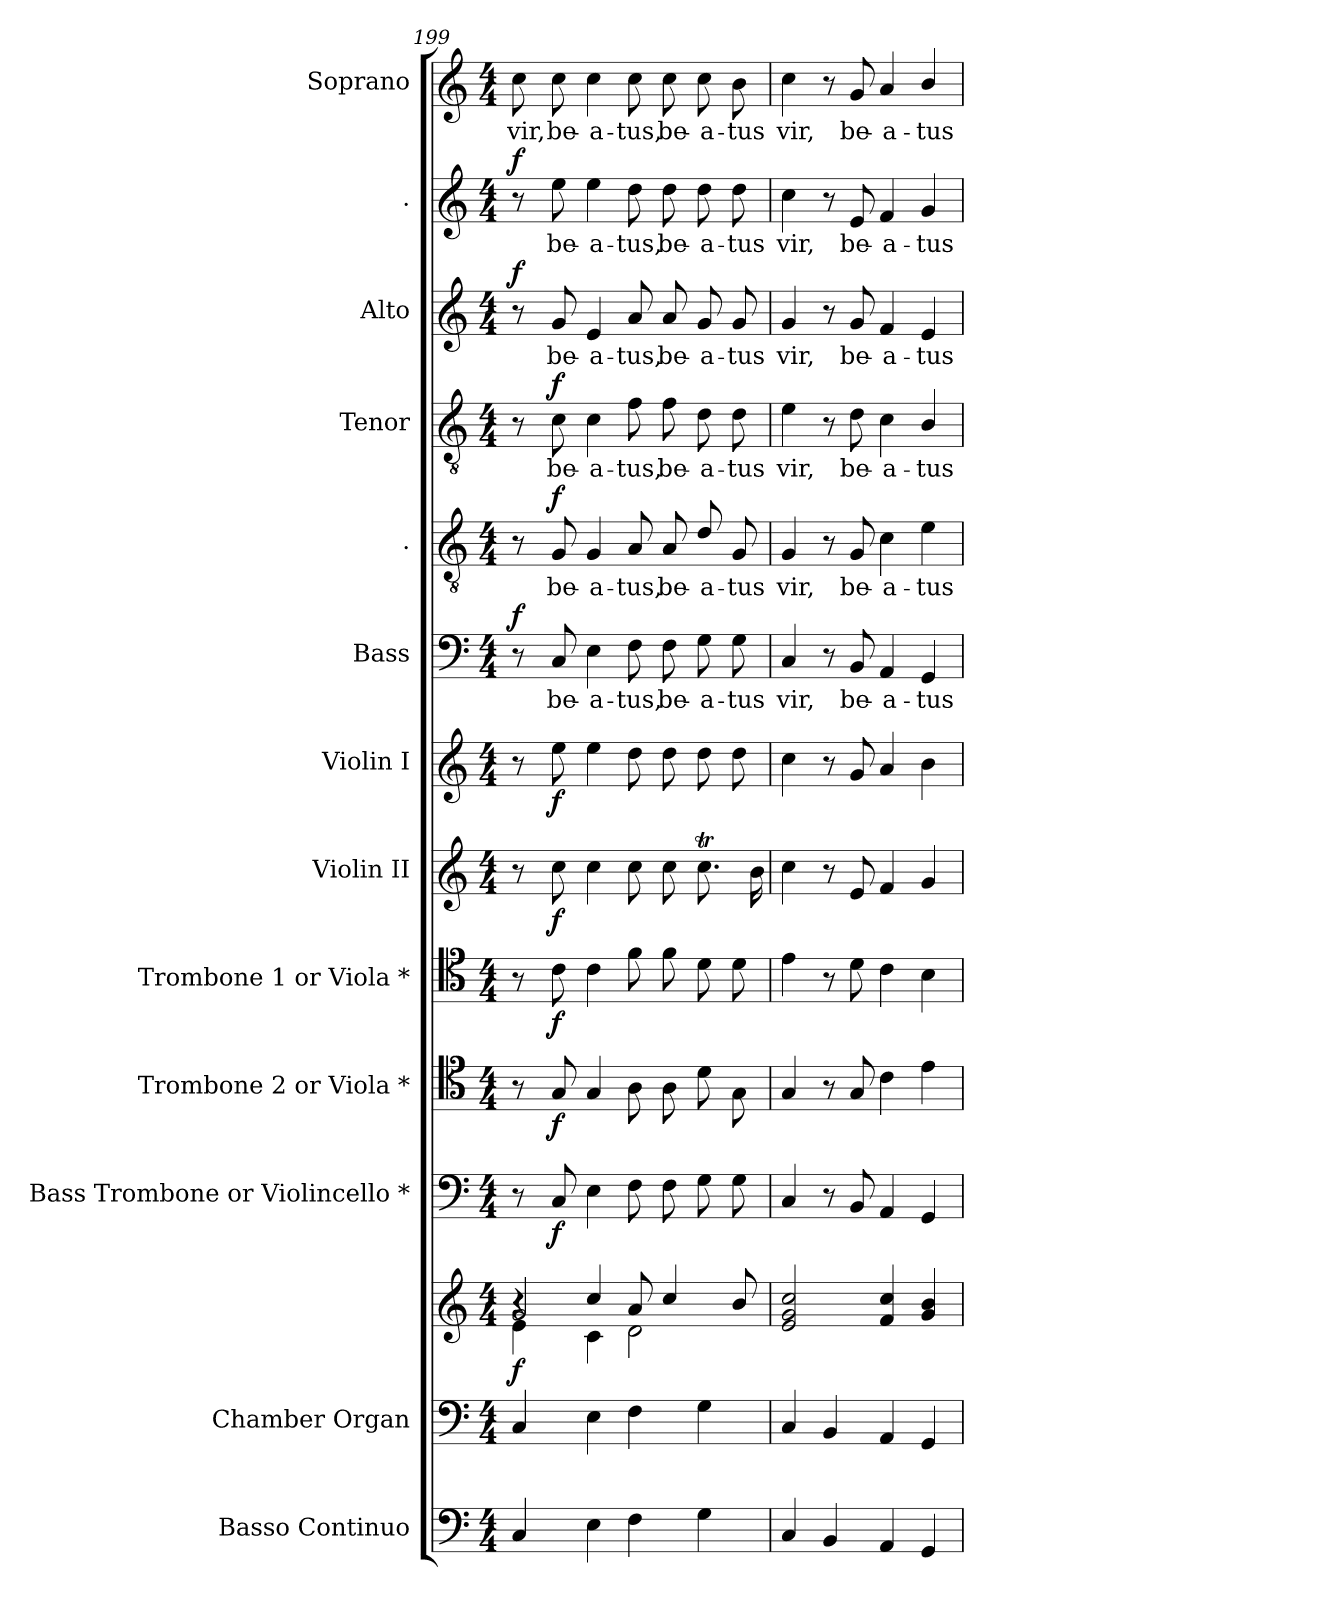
**kern	**kern	**kern	**dynam	**kern	**dynam	**kern	**dynam	**kern	**dynam	**kern	**dynam	**kern	**dynam	**kern	**text	**dynam	**kern	**text	**dynam	**kern	**text	**dynam	**kern	**text	**dynam	**kern	**text	**dynam	**kern	**text
*part13	*part12	*part12	*part12	*part11	*part11	*part10	*part10	*part9	*part9	*part8	*part8	*part7	*part7	*part6	*part6	*part6	*part5	*part5	*part5	*part4	*part4	*part4	*part3	*part3	*part3	*part2	*part2	*part2	*part1	*part1
*staff14	*staff13	*staff12	*staff12/13	*staff11	*staff11	*staff10	*staff10	*staff9	*staff9	*staff8	*staff8	*staff7	*staff7	*staff6	*staff6	*staff6	*staff5	*staff5	*staff5	*staff4	*staff4	*staff4	*staff3	*staff3	*staff3	*staff2	*staff2	*staff2	*staff1	*staff1
*I"Basso  Continuo	*I"Chamber  Organ	*	*	*I"Bass Trombone or Violincello *	*	*I"Trombone 2 or Viola *	*	*I"Trombone 1 or Viola *	*	*I"Violin II	*	*I"Violin I	*	*I"Bass	*	*	*I".	*	*	*I"Tenor	*	*	*I"Alto	*	*	*I".	*	*	*I"Soprano	*
*I'B Cont	*I'Org.	*	*	*I'B. Tbn.	*	*I'Tbn 2	*	*I'Tbn 1	*	*I'Vln. II	*	*I'Vln. I	*	*I'B.	*	*	*	*	*	*I'T,	*	*	*I'A.	*	*	*	*	*	*I'S.	*
*clefF4	*clefF4	*clefG2	*	*clefF4	*	*clefC4	*	*clefC4	*	*clefG2	*	*clefG2	*	*clefF4	*	*	*clefGv2	*	*	*clefGv2	*	*	*clefG2	*	*	*clefG2	*	*	*clefG2	*
*ITrd7c12	*	*	*	*	*	*	*	*	*	*	*	*	*	*	*	*	*ITrd7c12	*	*	*ITrd7c12	*	*	*	*	*	*	*	*	*	*
*k[]	*k[]	*k[]	*	*k[]	*	*k[]	*	*k[]	*	*k[]	*	*k[]	*	*k[]	*	*	*k[]	*	*	*k[]	*	*	*k[]	*	*	*k[]	*	*	*k[]	*
*C:	*C:	*C:	*	*C:	*	*C:	*	*C:	*	*C:	*	*C:	*	*C:	*	*	*C:	*	*	*C:	*	*	*C:	*	*	*C:	*	*	*C:	*
*M4/4	*M4/4	*M4/4	*	*M4/4	*	*M4/4	*	*M4/4	*	*M4/4	*	*M4/4	*	*M4/4	*	*	*M4/4	*	*	*M4/4	*	*	*M4/4	*	*	*M4/4	*	*	*M4/4	*
=199	=199	=199	=199	=199	=199	=199	=199	=199	=199	=199	=199	=199	=199	=199	=199	=199	=199	=199	=199	=199	=199	=199	=199	=199	=199	=199	=199	=199	=199	=199
*	*	*^	*	*	*	*	*	*	*	*	*	*	*	*	*	*	*	*	*	*	*	*	*	*	*	*	*	*	*	*
*	*	*	*^	*	*	*	*	*	*	*	*	*	*	*	*	*	*	*	*	*	*	*	*	*	*	*	*	*	*	*	*
!	!	!	!	!	!	!	!	!	!	!	!	!	!	!	!	!	!	!	!	!	!	!	!	!	!	!	!	!	!	!	!	!LO:LY:b:color=#000000
4CCi/	4Ci/	2gi/	4ei\	4r	f	8r	.	8r	.	8r	.	8r	.	8r	.	8r	.	f	8r	.	.	8r	.	.	8r	.	f	8r	.	f	8cci\	vir,
!	!	!	!	!	!	!	!	!	!	!	!	!	!	!	!	!	!LO:LY:b:color=#000000	!	!	!	!	!	!	!	!	!	!	!	!	!	!	!
!	!	!	!	!	!	!	!	!	!	!	!	!	!	!	!	!	!	!	!	!LO:LY:b:color=#000000	!	!	!	!	!	!	!	!	!	!	!	!
!	!	!	!	!	!	!	!	!	!	!	!	!	!	!	!	!	!	!	!	!	!	!	!LO:LY:b:color=#000000	!	!	!	!	!	!	!	!	!
!	!	!	!	!	!	!	!	!	!	!	!	!	!	!	!	!	!	!	!	!	!	!	!	!	!	!LO:LY:b:color=#000000	!	!	!	!	!	!
!	!	!	!	!	!	!	!	!	!	!	!	!	!	!	!	!	!	!	!	!	!	!	!	!	!	!	!	!	!LO:LY:b:color=#000000	!	!	!
!	!	!	!	!	!	!	!	!	!	!	!	!	!	!	!	!	!	!	!	!	!	!	!	!	!	!	!	!	!	!	!	!LO:LY:b:color=#000000
.	.	.	.	.	.	8Ci/	f	8Gi/	f	8ci\	f	8cci\	f	8eei\	f	8Ci/	be-	.	8GGi/	be-	f	8Ci\	be-	f	8gi/	be-	.	8eei\	be-	.	8cci\	be-
!	!	!	!	!	!	!	!	!	!	!	!	!	!	!	!	!	!LO:LY:b:color=#000000	!	!	!	!	!	!	!	!	!	!	!	!	!	!	!
!	!	!	!	!	!	!	!	!	!	!	!	!	!	!	!	!	!	!	!	!LO:LY:b:color=#000000	!	!	!	!	!	!	!	!	!	!	!	!
!	!	!	!	!	!	!	!	!	!	!	!	!	!	!	!	!	!	!	!	!	!	!	!LO:LY:b:color=#000000	!	!	!	!	!	!	!	!	!
!	!	!	!	!	!	!	!	!	!	!	!	!	!	!	!	!	!	!	!	!	!	!	!	!	!	!LO:LY:b:color=#000000	!	!	!	!	!	!
!	!	!	!	!	!	!	!	!	!	!	!	!	!	!	!	!	!	!	!	!	!	!	!	!	!	!	!	!	!LO:LY:b:color=#000000	!	!	!
!	!	!	!	!	!	!	!	!	!	!	!	!	!	!	!	!	!	!	!	!	!	!	!	!	!	!	!	!	!	!	!	!LO:LY:b:color=#000000
4EEi\	4Ei\	.	4ci\	4cci/	.	4Ei\	.	4Gi/	.	4ci\	.	4cci\	.	4eei\	.	4Ei\	-a-	.	4GGi/	-a-	.	4Ci\	-a-	.	4ei/	-a-	.	4eei\	-a-	.	4cci\	-a-
!	!	!	!	!	!	!	!	!	!	!	!	!	!	!	!	!	!LO:LY:b:color=#000000	!	!	!	!	!	!	!	!	!	!	!	!	!	!	!
!	!	!	!	!	!	!	!	!	!	!	!	!	!	!	!	!	!	!	!	!LO:LY:b:color=#000000	!	!	!	!	!	!	!	!	!	!	!	!
!	!	!	!	!	!	!	!	!	!	!	!	!	!	!	!	!	!	!	!	!	!	!	!LO:LY:b:color=#000000	!	!	!	!	!	!	!	!	!
!	!	!	!	!	!	!	!	!	!	!	!	!	!	!	!	!	!	!	!	!	!	!	!	!	!	!LO:LY:b:color=#000000	!	!	!	!	!	!
!	!	!	!	!	!	!	!	!	!	!	!	!	!	!	!	!	!	!	!	!	!	!	!	!	!	!	!	!	!LO:LY:b:color=#000000	!	!	!
!	!	!	!	!	!	!	!	!	!	!	!	!	!	!	!	!	!	!	!	!	!	!	!	!	!	!	!	!	!	!	!	!LO:LY:b:color=#000000
4FFi\	4Fi\	8ai/	2di\	2ryy	.	8Fi\	.	8Ai\	.	8fi\	.	8cci\	.	8ddi\	.	8Fi\	-tus,	.	8AAi/	-tus,	.	8Fi\	-tus,	.	8ai/	-tus,	.	8ddi\	-tus,	.	8cci\	-tus,
!	!	!	!	!	!	!	!	!	!	!	!	!	!	!	!	!	!LO:LY:b:color=#000000	!	!	!	!	!	!	!	!	!	!	!	!	!	!	!
!	!	!	!	!	!	!	!	!	!	!	!	!	!	!	!	!	!	!	!	!LO:LY:b:color=#000000	!	!	!	!	!	!	!	!	!	!	!	!
!	!	!	!	!	!	!	!	!	!	!	!	!	!	!	!	!	!	!	!	!	!	!	!LO:LY:b:color=#000000	!	!	!	!	!	!	!	!	!
!	!	!	!	!	!	!	!	!	!	!	!	!	!	!	!	!	!	!	!	!	!	!	!	!	!	!LO:LY:b:color=#000000	!	!	!	!	!	!
!	!	!	!	!	!	!	!	!	!	!	!	!	!	!	!	!	!	!	!	!	!	!	!	!	!	!	!	!	!LO:LY:b:color=#000000	!	!	!
!	!	!	!	!	!	!	!	!	!	!	!	!	!	!	!	!	!	!	!	!	!	!	!	!	!	!	!	!	!	!	!	!LO:LY:b:color=#000000
.	.	4cci/	.	.	.	8Fi\	.	8Ai\	.	8fi\	.	8cci\	.	8ddi\	.	8Fi\	be-	.	8AAi/	be-	.	8Fi\	be-	.	8ai/	be-	.	8ddi\	be-	.	8cci\	be-
!	!	!	!	!	!	!	!	!	!	!	!	!	!	!	!	!	!LO:LY:b:color=#000000	!	!	!	!	!	!	!	!	!	!	!	!	!	!	!
!	!	!	!	!	!	!	!	!	!	!	!	!	!	!	!	!	!	!	!	!LO:LY:b:color=#000000	!	!	!	!	!	!	!	!	!	!	!	!
!	!	!	!	!	!	!	!	!	!	!	!	!	!	!	!	!	!	!	!	!	!	!	!LO:LY:b:color=#000000	!	!	!	!	!	!	!	!	!
!	!	!	!	!	!	!	!	!	!	!	!	!	!	!	!	!	!	!	!	!	!	!	!	!	!	!LO:LY:b:color=#000000	!	!	!	!	!	!
!	!	!	!	!	!	!	!	!	!	!	!	!	!	!	!	!	!	!	!	!	!	!	!	!	!	!	!	!	!LO:LY:b:color=#000000	!	!	!
!	!	!	!	!	!	!	!	!	!	!	!	!	!	!	!	!	!	!	!	!	!	!	!	!	!	!	!	!	!	!	!	!LO:LY:b:color=#000000
4GGi\	4Gi\	.	.	.	.	8Gi\	.	8di\	.	8di\	.	8.ccTi\	.	8ddi\	.	8Gi\	-a-	.	8Di/	-a-	.	8Di\	-a-	.	8gi/	-a-	.	8ddi\	-a-	.	8cci\	-a-
!	!	!	!	!	!	!	!	!	!	!	!	!	!	!	!	!	!LO:LY:b:color=#000000	!	!	!	!	!	!	!	!	!	!	!	!	!	!	!
!	!	!	!	!	!	!	!	!	!	!	!	!	!	!	!	!	!	!	!	!LO:LY:b:color=#000000	!	!	!	!	!	!	!	!	!	!	!	!
!	!	!	!	!	!	!	!	!	!	!	!	!	!	!	!	!	!	!	!	!	!	!	!LO:LY:b:color=#000000	!	!	!	!	!	!	!	!	!
!	!	!	!	!	!	!	!	!	!	!	!	!	!	!	!	!	!	!	!	!	!	!	!	!	!	!LO:LY:b:color=#000000	!	!	!	!	!	!
!	!	!	!	!	!	!	!	!	!	!	!	!	!	!	!	!	!	!	!	!	!	!	!	!	!	!	!	!	!LO:LY:b:color=#000000	!	!	!
!	!	!	!	!	!	!	!	!	!	!	!	!	!	!	!	!	!	!	!	!	!	!	!	!	!	!	!	!	!	!	!	!LO:LY:b:color=#000000
.	.	8bi/	.	.	.	8Gi\	.	8Gi\	.	8di\	.	.	.	8ddi\	.	8Gi\	-tus	.	8GGi/	-tus	.	8Di\	-tus	.	8gi/	-tus	.	8ddi\	-tus	.	8bi\	-tus
.	.	.	.	.	.	.	.	.	.	.	.	16bi\	.	.	.	.	.	.	.	.	.	.	.	.	.	.	.	.	.	.	.	.
*	*	*v	*v	*v	*	*	*	*	*	*	*	*	*	*	*	*	*	*	*	*	*	*	*	*	*	*	*	*	*	*	*	*
=200	=200	=200	=200	=200	=200	=200	=200	=200	=200	=200	=200	=200	=200	=200	=200	=200	=200	=200	=200	=200	=200	=200	=200	=200	=200	=200	=200	=200	=200	=200
!	!	!	!	!	!	!	!	!	!	!	!	!	!	!	!LO:LY:b:color=#000000	!	!	!	!	!	!	!	!	!	!	!	!	!	!	!
!	!	!	!	!	!	!	!	!	!	!	!	!	!	!	!	!	!	!LO:LY:b:color=#000000	!	!	!	!	!	!	!	!	!	!	!	!
!	!	!	!	!	!	!	!	!	!	!	!	!	!	!	!	!	!	!	!	!	!LO:LY:b:color=#000000	!	!	!	!	!	!	!	!	!
!	!	!	!	!	!	!	!	!	!	!	!	!	!	!	!	!	!	!	!	!	!	!	!	!LO:LY:b:color=#000000	!	!	!	!	!	!
!	!	!	!	!	!	!	!	!	!	!	!	!	!	!	!	!	!	!	!	!	!	!	!	!	!	!	!LO:LY:b:color=#000000	!	!	!
!	!	!	!	!	!	!	!	!	!	!	!	!	!	!	!	!	!	!	!	!	!	!	!	!	!	!	!	!	!	!LO:LY:b:color=#000000
4CCi/	4Ci/	2ei/ 2gi 2cci	.	4Ci/	.	4Gi/	.	4ei\	.	4cci\	.	4cci\	.	4Ci/	vir,	.	4GGi/	vir,	.	4Ei\	vir,	.	4gi/	vir,	.	4cci\	vir,	.	4cci\	vir,
4BBBi/	4BBi/	.	.	8r	.	8r	.	8r	.	8r	.	8r	.	8r	.	.	8r	.	.	8r	.	.	8r	.	.	8r	.	.	8r	.
!	!	!	!	!	!	!	!	!	!	!	!	!	!	!	!LO:LY:b:color=#000000	!	!	!	!	!	!	!	!	!	!	!	!	!	!	!
!	!	!	!	!	!	!	!	!	!	!	!	!	!	!	!	!	!	!LO:LY:b:color=#000000	!	!	!	!	!	!	!	!	!	!	!	!
!	!	!	!	!	!	!	!	!	!	!	!	!	!	!	!	!	!	!	!	!	!LO:LY:b:color=#000000	!	!	!	!	!	!	!	!	!
!	!	!	!	!	!	!	!	!	!	!	!	!	!	!	!	!	!	!	!	!	!	!	!	!LO:LY:b:color=#000000	!	!	!	!	!	!
!	!	!	!	!	!	!	!	!	!	!	!	!	!	!	!	!	!	!	!	!	!	!	!	!	!	!	!LO:LY:b:color=#000000	!	!	!
!	!	!	!	!	!	!	!	!	!	!	!	!	!	!	!	!	!	!	!	!	!	!	!	!	!	!	!	!	!	!LO:LY:b:color=#000000
.	.	.	.	8BBi/	.	8Gi/	.	8di\	.	8ei/	.	8gi/	.	8BBi/	be-	.	8GGi/	be-	.	8Di\	be-	.	8gi/	be-	.	8ei/	be-	.	8gi/	be-
!	!	!	!	!	!	!	!	!	!	!	!	!	!	!	!LO:LY:b:color=#000000	!	!	!	!	!	!	!	!	!	!	!	!	!	!	!
!	!	!	!	!	!	!	!	!	!	!	!	!	!	!	!	!	!	!LO:LY:b:color=#000000	!	!	!	!	!	!	!	!	!	!	!	!
!	!	!	!	!	!	!	!	!	!	!	!	!	!	!	!	!	!	!	!	!	!LO:LY:b:color=#000000	!	!	!	!	!	!	!	!	!
!	!	!	!	!	!	!	!	!	!	!	!	!	!	!	!	!	!	!	!	!	!	!	!	!LO:LY:b:color=#000000	!	!	!	!	!	!
!	!	!	!	!	!	!	!	!	!	!	!	!	!	!	!	!	!	!	!	!	!	!	!	!	!	!	!LO:LY:b:color=#000000	!	!	!
!	!	!	!	!	!	!	!	!	!	!	!	!	!	!	!	!	!	!	!	!	!	!	!	!	!	!	!	!	!	!LO:LY:b:color=#000000
4AAAi/	4AAi/	4fi/ 4cci	.	4AAi/	.	4ci\	.	4ci\	.	4fi/	.	4ai/	.	4AAi/	-a-	.	4Ci\	-a-	.	4Ci\	-a-	.	4fi/	-a-	.	4fi/	-a-	.	4ai/	-a-
!	!	!	!	!	!	!	!	!	!	!	!	!	!	!	!LO:LY:b:color=#000000	!	!	!	!	!	!	!	!	!	!	!	!	!	!	!
!	!	!	!	!	!	!	!	!	!	!	!	!	!	!	!	!	!	!LO:LY:b:color=#000000	!	!	!	!	!	!	!	!	!	!	!	!
!	!	!	!	!	!	!	!	!	!	!	!	!	!	!	!	!	!	!	!	!	!LO:LY:b:color=#000000	!	!	!	!	!	!	!	!	!
!	!	!	!	!	!	!	!	!	!	!	!	!	!	!	!	!	!	!	!	!	!	!	!	!LO:LY:b:color=#000000	!	!	!	!	!	!
!	!	!	!	!	!	!	!	!	!	!	!	!	!	!	!	!	!	!	!	!	!	!	!	!	!	!	!LO:LY:b:color=#000000	!	!	!
!	!	!	!	!	!	!	!	!	!	!	!	!	!	!	!	!	!	!	!	!	!	!	!	!	!	!	!	!	!	!LO:LY:b:color=#000000
4GGGi/	4GGi/	4gi/ 4bi	.	4GGi/	.	4ei\	.	4Bi\	.	4gi/	.	4bi\	.	4GGi/	-tus	.	4Ei\	-tus	.	4BBi/	-tus	.	4ei/	-tus	.	4gi/	-tus	.	4bi/	-tus
=	=	=	=	=	=	=	=	=	=	=	=	=	=	=	=	=	=	=	=	=	=	=	=	=	=	=	=	=	=	=
*-	*-	*-	*-	*-	*-	*-	*-	*-	*-	*-	*-	*-	*-	*-	*-	*-	*-	*-	*-	*-	*-	*-	*-	*-	*-	*-	*-	*-	*-	*-
